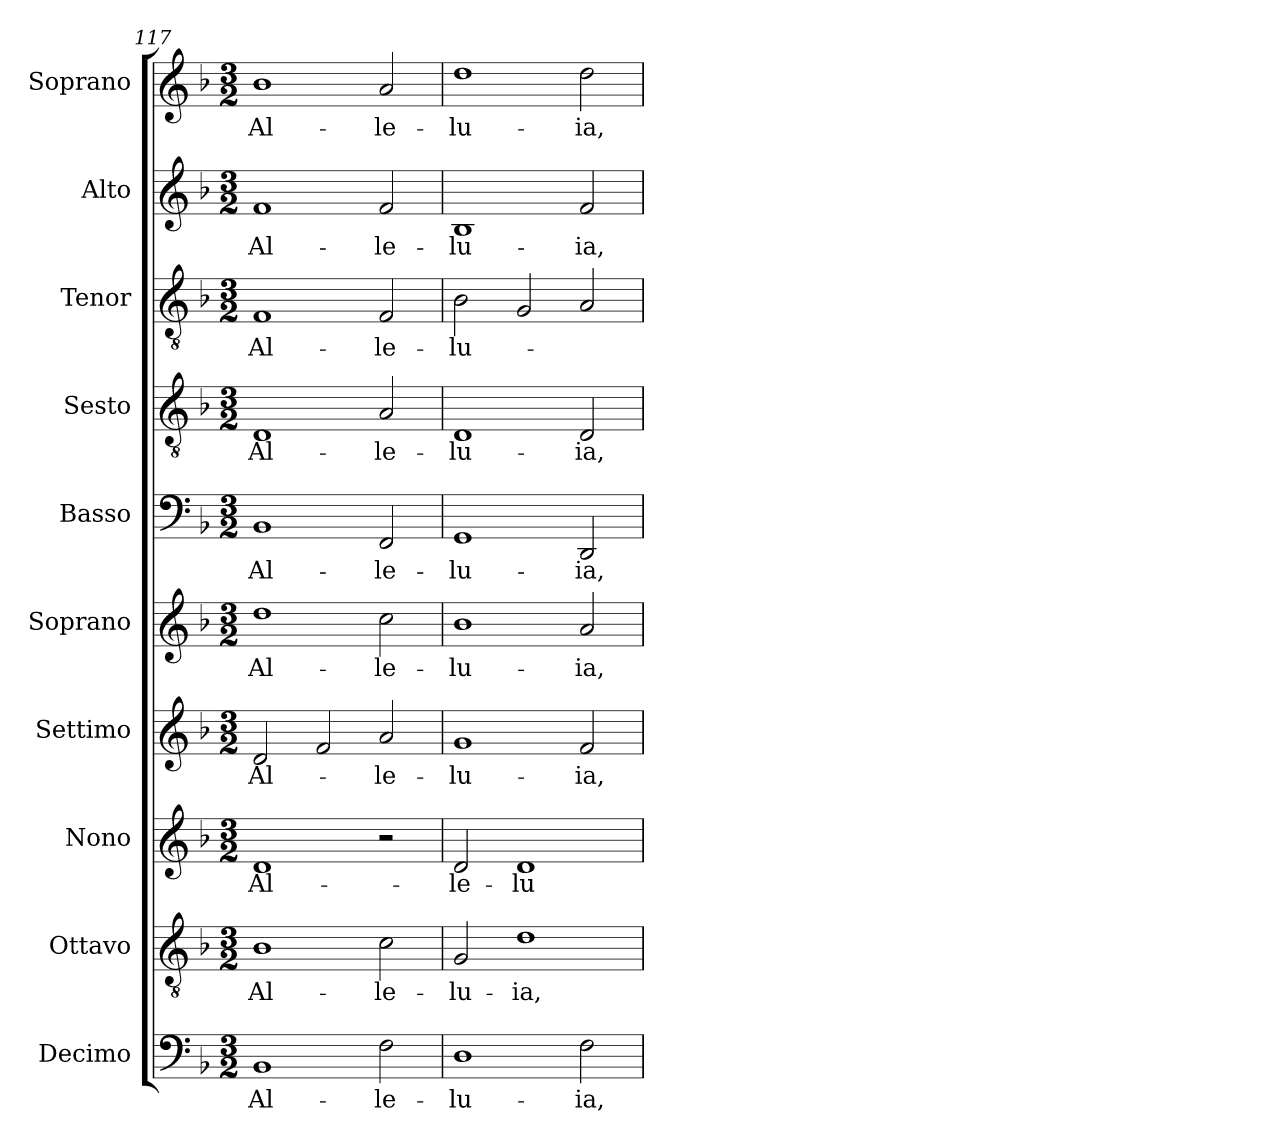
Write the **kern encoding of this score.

**kern	**text	**kern	**text	**kern	**text	**kern	**text	**kern	**text	**kern	**text	**kern	**text	**kern	**text	**kern	**text	**kern	**text
*part10	*part10	*part9	*part9	*part8	*part8	*part7	*part7	*part6	*part6	*part5	*part5	*part4	*part4	*part3	*part3	*part2	*part2	*part1	*part1
*staff10	*staff10	*staff9	*staff9	*staff8	*staff8	*staff7	*staff7	*staff6	*staff6	*staff5	*staff5	*staff4	*staff4	*staff3	*staff3	*staff2	*staff2	*staff1	*staff1
*I"Decimo	*	*I"Ottavo	*	*I"Nono	*	*I"Settimo	*	*I"Soprano	*	*I"Basso	*	*I"Sesto	*	*I"Tenor	*	*I"Alto	*	*I"Soprano	*
*I'Dc.	*	*I'Ot.	*	*I'N.	*	*I'St.	*	*I'S.	*	*I'B.	*	*I'Ss.	*	*I'T.	*	*I'A.	*	*I'S.	*
*clefF4	*	*clefGv2	*	*clefG2	*	*clefG2	*	*clefG2	*	*clefF4	*	*clefGv2	*	*clefGv2	*	*clefG2	*	*clefG2	*
*	*	*ITrd7c12	*	*	*	*	*	*	*	*	*	*ITrd7c12	*	*ITrd7c12	*	*	*	*	*
*k[b-]	*	*k[b-]	*	*k[b-]	*	*k[b-]	*	*k[b-]	*	*k[b-]	*	*k[b-]	*	*k[b-]	*	*k[b-]	*	*k[b-]	*
*F:	*	*F:	*	*F:	*	*F:	*	*F:	*	*F:	*	*F:	*	*F:	*	*F:	*	*F:	*
*M3/2	*	*M3/2	*	*M3/2	*	*M3/2	*	*M3/2	*	*M3/2	*	*M3/2	*	*M3/2	*	*M3/2	*	*M3/2	*
=117	=117	=117	=117	=117	=117	=117	=117	=117	=117	=117	=117	=117	=117	=117	=117	=117	=117	=117	=117
!	!LO:LY:b:color=#000000	!	!	!	!	!	!	!	!	!	!	!	!	!	!	!	!	!	!
!	!	!	!LO:LY:b:color=#000000	!	!	!	!	!	!	!	!	!	!	!	!	!	!	!	!
!	!	!	!	!	!LO:LY:b:color=#000000	!	!	!	!	!	!	!	!	!	!	!	!	!	!
!	!	!	!	!	!	!	!LO:LY:b:color=#000000	!	!	!	!	!	!	!	!	!	!	!	!
!	!	!	!	!	!	!	!	!	!LO:LY:b:color=#000000	!	!	!	!	!	!	!	!	!	!
!	!	!	!	!	!	!	!	!	!	!	!LO:LY:b:color=#000000	!	!	!	!	!	!	!	!
!	!	!	!	!	!	!	!	!	!	!	!	!	!LO:LY:b:color=#000000	!	!	!	!	!	!
!	!	!	!	!	!	!	!	!	!	!	!	!	!	!	!LO:LY:b:color=#000000	!	!	!	!
!	!	!	!	!	!	!	!	!	!	!	!	!	!	!	!	!	!LO:LY:b:color=#000000	!	!
!	!	!	!	!	!	!	!	!	!	!	!	!	!	!	!	!	!	!	!LO:LY:b:color=#000000
1BB-i	Al-	1BB-i	Al-	1di	Al-	2di/	Al-	1ddi	Al-	1BB-i	Al-	1DDi	Al-	1FFi	Al-	1fi	Al-	1b-i	Al-
.	.	.	.	.	.	2fi/	.	.	.	.	.	.	.	.	.	.	.	.	.
!	!LO:LY:b:color=#000000	!	!	!	!	!	!	!	!	!	!	!	!	!	!	!	!	!	!
!	!	!	!LO:LY:b:color=#000000	!	!	!	!	!	!	!	!	!	!	!	!	!	!	!	!
!	!	!	!	!	!	!	!LO:LY:b:color=#000000	!	!	!	!	!	!	!	!	!	!	!	!
!	!	!	!	!	!	!	!	!	!LO:LY:b:color=#000000	!	!	!	!	!	!	!	!	!	!
!	!	!	!	!	!	!	!	!	!	!	!LO:LY:b:color=#000000	!	!	!	!	!	!	!	!
!	!	!	!	!	!	!	!	!	!	!	!	!	!LO:LY:b:color=#000000	!	!	!	!	!	!
!	!	!	!	!	!	!	!	!	!	!	!	!	!	!	!LO:LY:b:color=#000000	!	!	!	!
!	!	!	!	!	!	!	!	!	!	!	!	!	!	!	!	!	!LO:LY:b:color=#000000	!	!
!	!	!	!	!	!	!	!	!	!	!	!	!	!	!	!	!	!	!	!LO:LY:b:color=#000000
2Fi\	-le-	2Ci\	-le-	2r	.	2ai/	-le-	2cci\	-le-	2FFi/	-le-	2AAi/	-le-	2FFi/	-le-	2fi/	-le-	2ai/	-le-
!!LO:PB:g=z
=118	=118	=118	=118	=118	=118	=118	=118	=118	=118	=118	=118	=118	=118	=118	=118	=118	=118	=118	=118
!	!LO:LY:b:color=#000000	!	!	!	!	!	!	!	!	!	!	!	!	!	!	!	!	!	!
!	!	!	!LO:LY:b:color=#000000	!	!	!	!	!	!	!	!	!	!	!	!	!	!	!	!
!	!	!	!	!	!LO:LY:b:color=#000000	!	!	!	!	!	!	!	!	!	!	!	!	!	!
!	!	!	!	!	!	!	!LO:LY:b:color=#000000	!	!	!	!	!	!	!	!	!	!	!	!
!	!	!	!	!	!	!	!	!	!LO:LY:b:color=#000000	!	!	!	!	!	!	!	!	!	!
!	!	!	!	!	!	!	!	!	!	!	!LO:LY:b:color=#000000	!	!	!	!	!	!	!	!
!	!	!	!	!	!	!	!	!	!	!	!	!	!LO:LY:b:color=#000000	!	!	!	!	!	!
!	!	!	!	!	!	!	!	!	!	!	!	!	!	!	!LO:LY:b:color=#000000	!	!	!	!
!	!	!	!	!	!	!	!	!	!	!	!	!	!	!	!	!	!LO:LY:b:color=#000000	!	!
!	!	!	!	!	!	!	!	!	!	!	!	!	!	!	!	!	!	!	!LO:LY:b:color=#000000
1Di	-lu-	2GGi/	-lu-	2di/	-le-	1gi	-lu-	1b-i	-lu-	1GGi	-lu-	1DDi	-lu-	2BB-i\	-lu-	1B-i	-lu-	1ddi	-lu-
!	!	!	!LO:LY:b:color=#000000	!	!	!	!	!	!	!	!	!	!	!	!	!	!	!	!
!	!	!	!	!	!LO:LY:b:color=#000000	!	!	!	!	!	!	!	!	!	!	!	!	!	!
.	.	1Di	-ia,	1di	-lu-	.	.	.	.	.	.	.	.	2GGi/	.	.	.	.	.
!	!LO:LY:b:color=#000000	!	!	!	!	!	!	!	!	!	!	!	!	!	!	!	!	!	!
!	!	!	!	!	!	!	!LO:LY:b:color=#000000	!	!	!	!	!	!	!	!	!	!	!	!
!	!	!	!	!	!	!	!	!	!LO:LY:b:color=#000000	!	!	!	!	!	!	!	!	!	!
!	!	!	!	!	!	!	!	!	!	!	!LO:LY:b:color=#000000	!	!	!	!	!	!	!	!
!	!	!	!	!	!	!	!	!	!	!	!	!	!LO:LY:b:color=#000000	!	!	!	!	!	!
!	!	!	!	!	!	!	!	!	!	!	!	!	!	!	!	!	!LO:LY:b:color=#000000	!	!
!	!	!	!	!	!	!	!	!	!	!	!	!	!	!	!	!	!	!	!LO:LY:b:color=#000000
2Fi\	-ia,	.	.	.	.	2fi/	-ia,	2ai/	-ia,	2DDi/	-ia,	2DDi/	-ia,	2AAi/	.	2fi/	-ia,	2ddi\	-ia,
=	=	=	=	=	=	=	=	=	=	=	=	=	=	=	=	=	=	=	=
*-	*-	*-	*-	*-	*-	*-	*-	*-	*-	*-	*-	*-	*-	*-	*-	*-	*-	*-	*-
